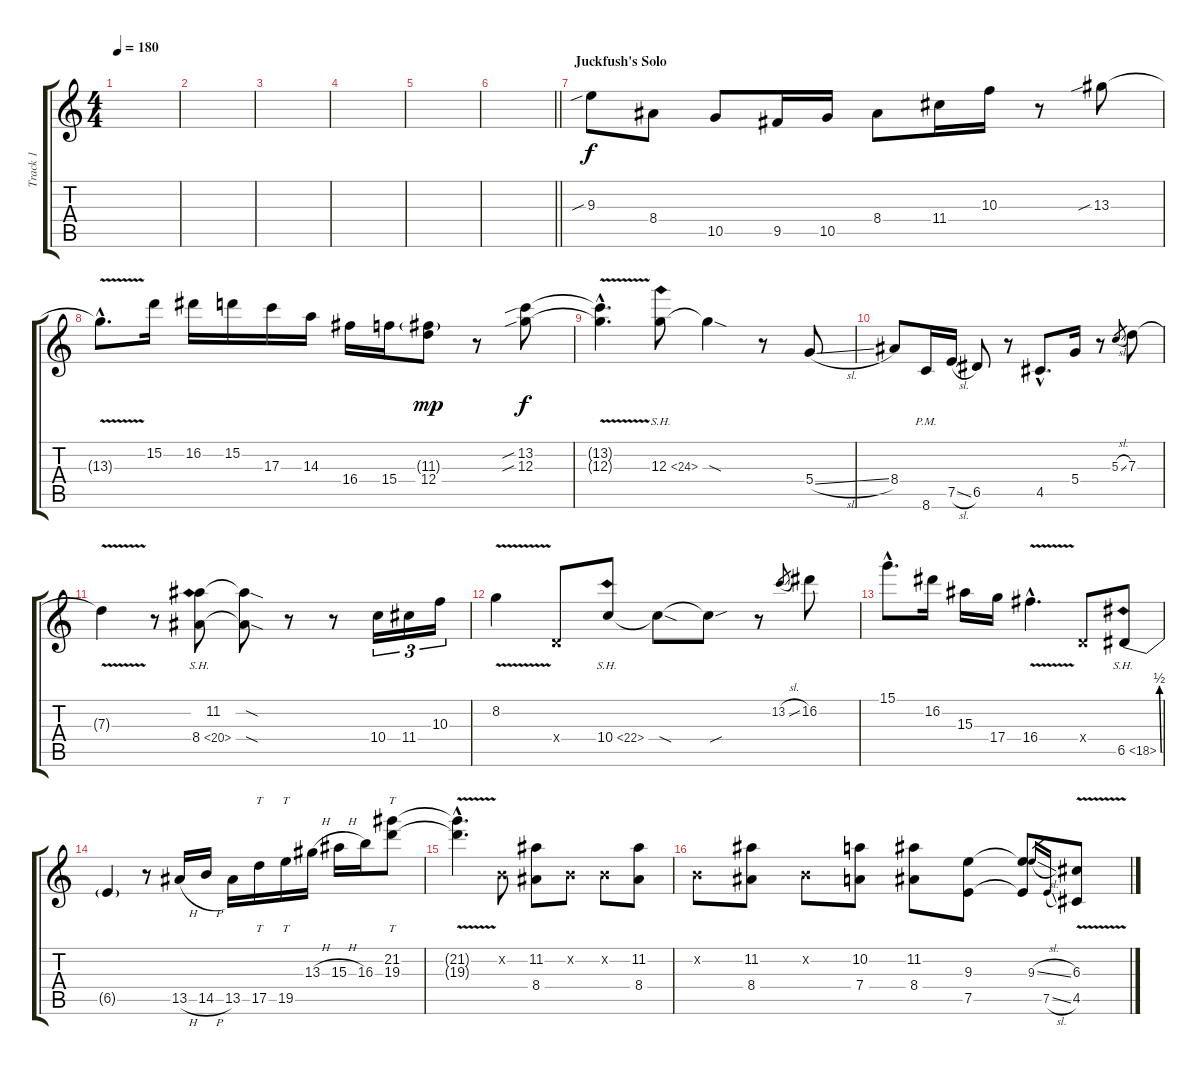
\track ("Track 1" "Track 1") {instrument distortionguitar}
\staff {score tabs}
\tuning (E4 B3 G3 D3 A2 E2) {hide}
\ts (4 4)
\tempo 180
\clef g2
\ks c
|
|
|
|
|
\barLineRight lightlight
|
\section ("" "Juckfush's Solo")
9.3{sib}.8 8.4.8 10.5.8 9.5.16 10.5.16 8.4.8 11.4.16 10.3.16 r.8 13.3{sib}.8 |
13.3{v hac t}.8{d} 15.2.16 16.2.16 15.2.16 17.3.16 14.3.16 16.4.16 15.4.16 (11.3{g} 12.4).8{dy mp} r.8 (13.2{sib} 12.3{sib}).8{dy f} |
(13.2{v hac t} 12.3{v hac t}).4{d} 12.3{sh 12}.8 12.3{sod t}.4 r.8 5.4{sl}.8 |
8.4.8 8.6{pm}.16 7.5{sl}.16 6.5.8 r.8 4.5{hac}.8{d} 5.4.16 r.8 5.3{sl}.8{gr} 7.3.8 |
7.3{v t}.4 r.8 (11.2 8.4{sh 12}).8 (11.2{sod t} 8.4{sod t}).8 r.8 r.8 10.4.16{tu (3 2)} 11.4.16{tu (3 2)} 10.3.16{tu (3 2)} |
8.2{v}.4 0.4{x}.8 10.4{sh 12}.8 10.4{sod t}.8 10.4{sou t}.8 r.8 13.2{sl}.8{gr} 16.2.8 |
15.1{hac}.8{d} 16.2.16 15.3.16 17.4.16 16.4{v hac}.4{d} 0.4{x}.8 6.5{be (bend 0 0 60 2) sh 12}.8 |
6.5{t}.4 r.8 13.5{h}.16 14.5{h}.16 13.5.16 17.5.16{tt} 19.5.16{tt} 13.3{h}.16 15.3{h}.16 16.3.16 (21.2 19.3).8{tt} |
(21.2{v hac t} 19.3{v hac t}).4{d} 0.2{x}.8 (11.2 8.4).8 0.2{x}.8 0.2{x}.8 (11.2 8.4).8 |
0.2{x}.8 (11.2 8.4).8 0.2{x}.8 (10.2 7.4).8 (11.2 8.4).8 (9.3 7.5).8 (9.3{t} 7.5{t}).8 9.3{sl}.16{gr} 7.5{sl}.16{gr} (6.3{v} 4.5{v}).8
